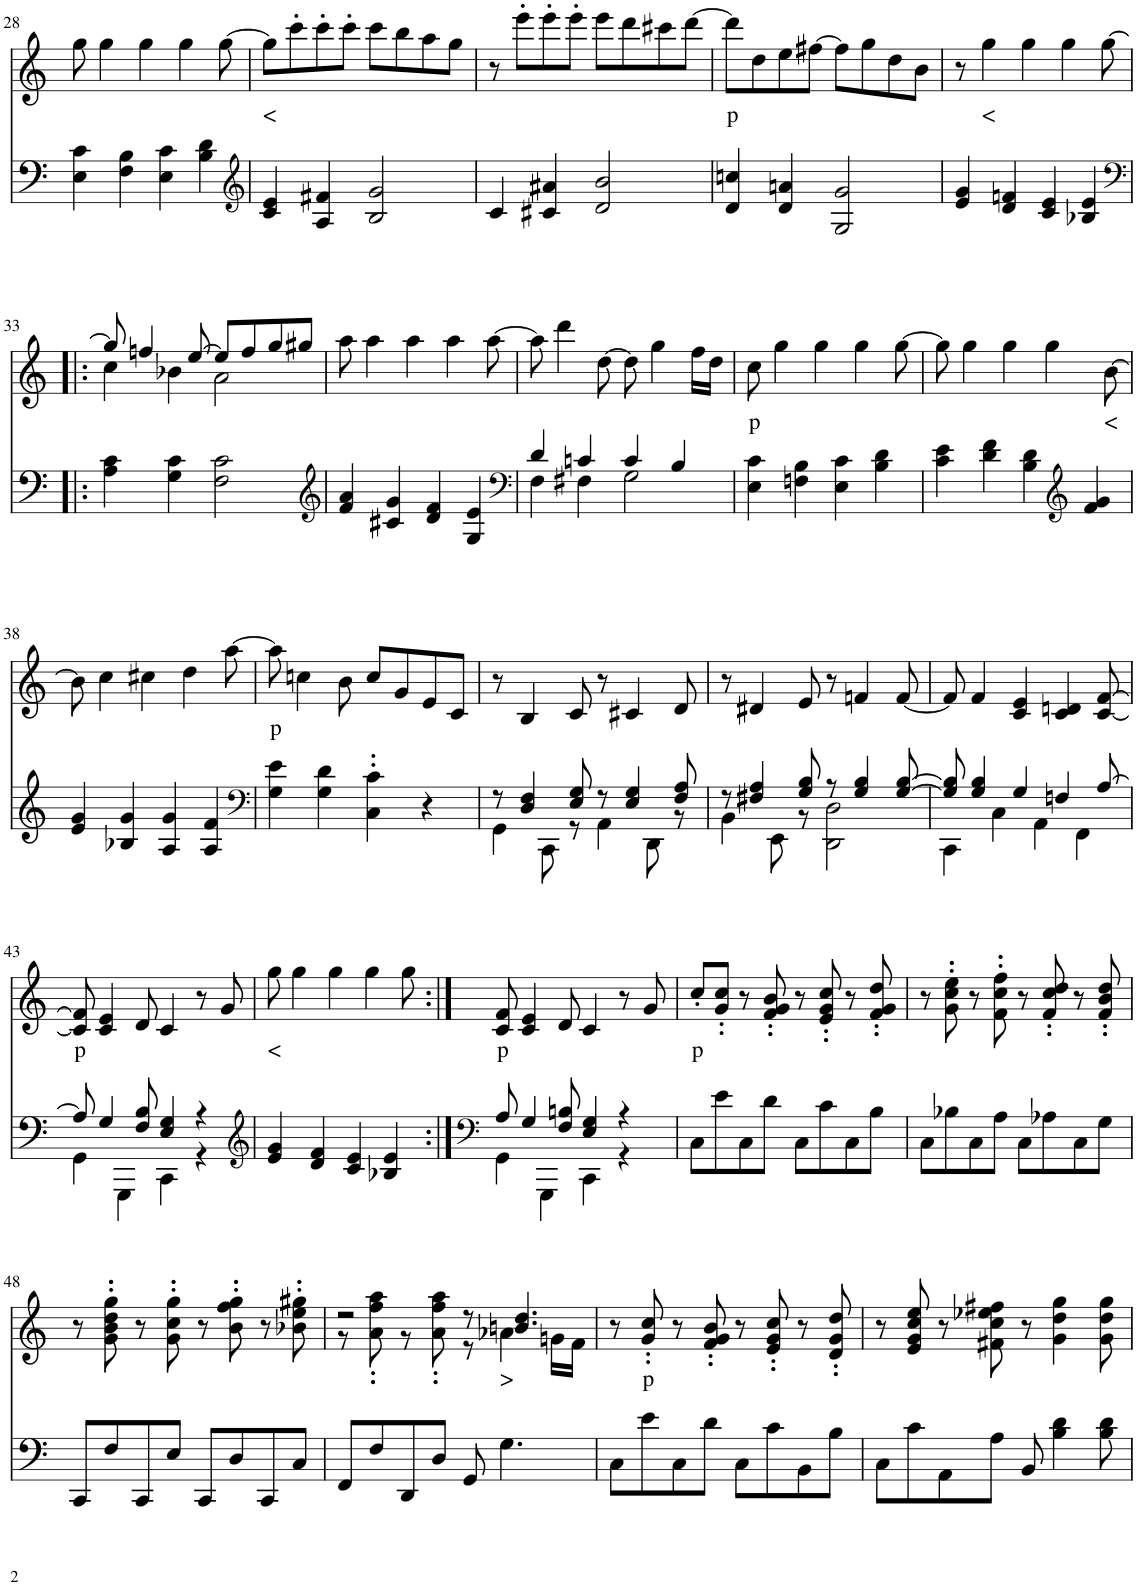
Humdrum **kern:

**kern	**kern	**text
*part2	*part1	*part1
*staff2	*staff1	*staff1
*I"Piano	*I"Piano	*
*I'Pno	*I'Pno	*
!!LO:PB:g=z
*clefF4	*clefG2	*
*k[]	*k[]	*
*M4/4	*M4/4	*
=28	=28	=28
4E\ 4c\	8gg\	.
.	4gg\	.
4F\ 4B\	.	.
.	4gg\	.
4E\ 4c\	.	.
.	4gg\	.
4B\ 4d\	.	.
.	[8gg\	.
=29	=29	=29
*clefG2	*	*
!	!	!LO:LY:b
4c/ 4e/	8gg\L]	<
.	8ccc'\	.
4A/ 4f#X/	8ccc'\	.
.	8ccc'\J	.
2B/ 2g/	8ccc\L	.
.	8bb\	.
.	8aa\	.
.	8gg\J	.
=30	=30	=30
4c/	8r	.
.	8eee'\L	.
4c#X/ 4a#X/	8eee'\	.
.	8eee'\J	.
2d/ 2b/	8eee\L	.
.	8ddd\	.
.	8ccc#X\	.
.	[8ddd\J	.
=31	=31	=31
!	!	!LO:LY:b
4d/ 4ccn/	8ddd\L]	p
.	8dd\	.
4d/ 4an/	8ee\	.
.	[8ff#X\J	.
2G/ 2g/	8ff#\L]	.
.	8gg\	.
.	8dd\	.
.	8b\J	.
=32	=32	=32
4e/ 4g/	8r	.
!	!	!LO:LY:b
.	4gg\	<
4d/ 4fn/	.	.
.	4gg\	.
4c/ 4e/	.	.
.	4gg\	.
4B-X/ 4e/	.	.
.	[8gg\	.
!!LO:LB:g=z
=33!|:	=33!|:	=33!|:
*clefF4	*	*
*	*^	*
4A\ 4c\	8gg/]	4cc\	.
.	4ffn/	.	.
4G\ 4c\	.	4b-X\	.
.	[8ee/	.	.
2F\ 2c\	8ee/L]	2a\	.
.	8ff/	.	.
.	8gg/	.	.
.	8gg#X/J	.	.
*	*v	*v	*
=34	=34	=34
*clefG2	*	*
4f/ 4a/	8aa\	.
.	4aa\	.
4c#X/ 4g/	.	.
.	4aa\	.
4d/ 4f/	.	.
.	4aa\	.
4G/ 4e/	.	.
.	[8aa\	.
=35	=35	=35
*clefF4	*	*
*^	*	*
4d/	4F\	8aa\]	.
.	.	4ddd\	.
4cn/	4F#X\	.	.
.	.	[8dd\	.
4c/	2G\	8dd\]	.
.	.	4gg\	.
4B/	.	.	.
.	.	16ff\LL	.
.	.	16dd\JJ	.
*v	*v	*	*
=36	=36	=36
!	!	!LO:LY:b
4E\ 4c\	8cc\	p
.	4gg\	.
4Fn\ 4B\	.	.
.	4gg\	.
4E\ 4c\	.	.
.	4gg\	.
4B\ 4d\	.	.
.	[8gg\	.
=37	=37	=37
4c\ 4e\	8gg\]	.
.	4gg\	.
4d\ 4f\	.	.
.	4gg\	.
4B\ 4d\	.	.
.	4gg\	.
*clefG2	*	*
4f/ 4g/	.	.
!	!	!LO:LY:b
.	[8b\	<
!!LO:LB:g=z
=38	=38	=38
4e/ 4g/	8b\]	.
.	4cc\	.
4B-X/ 4g/	.	.
.	4cc#X\	.
4A/ 4g/	.	.
.	4dd\	.
4A/ 4f/	.	.
.	[8aa\	.
=39	=39	=39
*clefF4	*	*
!	!	!LO:LY:b
4G\ 4e\	8aa\]	p
.	4ccn\	.
4G\ 4d\	.	.
.	8b\	.
4C\' 4c\'	8cc/L	.
.	8g/	.
4r	8e/	.
.	8c/J	.
=40	=40	=40
*^	*	*
8r	4GG\	8r	.
4D/ 4F/	.	4B/	.
.	8CC\	.	.
8E/ 8G/	8r	8c/	.
8r	4AA\	8r	.
4E/ 4G/	.	4c#X/	.
.	8DD\	.	.
8F/ 8A/	8r	8d/	.
=41	=41	=41	=41
8r	4BB\	8r	.
4F#X/ 4A/	.	4d#X/	.
.	8EE\	.	.
8G/ 8B/	8r	8e/	.
8r	2DD\ 2D\	8r	.
4G/ 4B/	.	4fn/	.
[8G/ [8B/	.	[8f/	.
=42	=42	=42	=42
8G/] 8B/]	4CC\	8f/]	.
4G/ 4B/	.	4f/	.
.	4C\	.	.
4G/	.	4c/ 4e/	.
.	4AA\	.	.
4Fn/	.	4c/ 4dn/	.
.	4FF\	.	.
[8A/	.	[8c/ [8f/	.
!!LO:LB:g=z
=43	=43	=43	=43
!	!	!	!LO:LY:b
8A/]	4GG\	8c/] 8f/]	p
4G/	.	4c/ 4e/	.
.	4GGG\	.	.
8F/ 8B/	.	8d/	.
4E/ 4G/	4CC\	4c/	.
4r	4r	8r	.
.	.	8g/	.
*v	*v	*	*
=44	=44	=44
*clefG2	*	*
!	!	!LO:LY:b
4e/ 4g/	8gg\	<
.	4gg\	.
4d/ 4f/	.	.
.	4gg\	.
4c/ 4e/	.	.
.	4gg\	.
4B-X/ 4e/	.	.
.	8gg\	.
=45:|!	=45:|!	=45:|!
*clefF4	*	*
*^	*	*
!	!	!	!LO:LY:b
8A/	4GG\	8c/ 8f/	p
4G/	.	4c/ 4e/	.
.	4GGG\	.	.
8F/ 8Bn/	.	8d/	.
4E/ 4G/	4CC\	4c/	.
4r	4r	8r	.
.	.	8g/	.
*v	*v	*	*
=46	=46	=46
!	!	!LO:LY:b
8C\L	8cc'/L	p
8e\	8g/' 8cc/'J	.
8C\	8r	.
8d\J	8f/' 8g/' 8b/'	.
8C\L	8r	.
8c\	8e/' 8g/' 8cc/'	.
8C\	8r	.
8B\J	8f/' 8g/' 8dd/'	.
=47	=47	=47
8C\L	8r	.
8B-X\	8g\' 8cc\' 8ee\'	.
8C\	8r	.
8A\J	8f\' 8cc\' 8ff\'	.
8C\L	8r	.
8A-X\	8f/' 8cc/' 8dd/'	.
8C\	8r	.
8G\J	8f/' 8b/' 8dd/'	.
!!LO:LB:g=z
=48	=48	=48
8CC/L	8r	.
8F/	8g\' 8b\' 8dd\' 8gg\'	.
8CC/	8r	.
8E/J	8g\' 8cc\' 8gg\'	.
8CC/L	8r	.
8D/	8b\' 8ff\' 8gg\'	.
8CC/	8r	.
8C/J	8b-X\' 8ee\' 8gg#X\'	.
=49	=49	=49
*	*^	*
8FF/L	2r	8r	.
8F/	.	8a\' 8ff\' 8aa\'	.
8DD/	.	8r	.
8D/J	.	8a\' 8ff\' 8aa\'	.
8GG/	8r	8r	.
!	!	!	!LO:LY:b
4.G\	4.bn/ 4.dd/	4a-X\	>
.	.	16gn\LL	.
.	.	16f\JJ	.
*	*v	*v	*
=50	=50	=50
8C\L	8r	.
!	!	!LO:LY:b
8e\	8g/' 8cc/'	p
8C\	8r	.
8d\J	8f/' 8g/' 8b/'	.
8C\L	8r	.
8c\	8e/' 8g/' 8cc/'	.
8BB\	8r	.
8B\J	8d/' 8g/' 8dd/'	.
=51	=51	=51
8C\L	8r	.
8c\	8e/ 8g/ 8cc/ 8ee/	.
8AA\	8r	.
8A\J	8f#X\ 8cc\ 8ee-X\ 8ff#X\	.
8BB/	8r	.
4B\ 4d\	4g\ 4dd\ 4gg\	.
8B\ 8d\	8g\ 8dd\ 8gg\	.
=	=	=
*-	*-	*-
